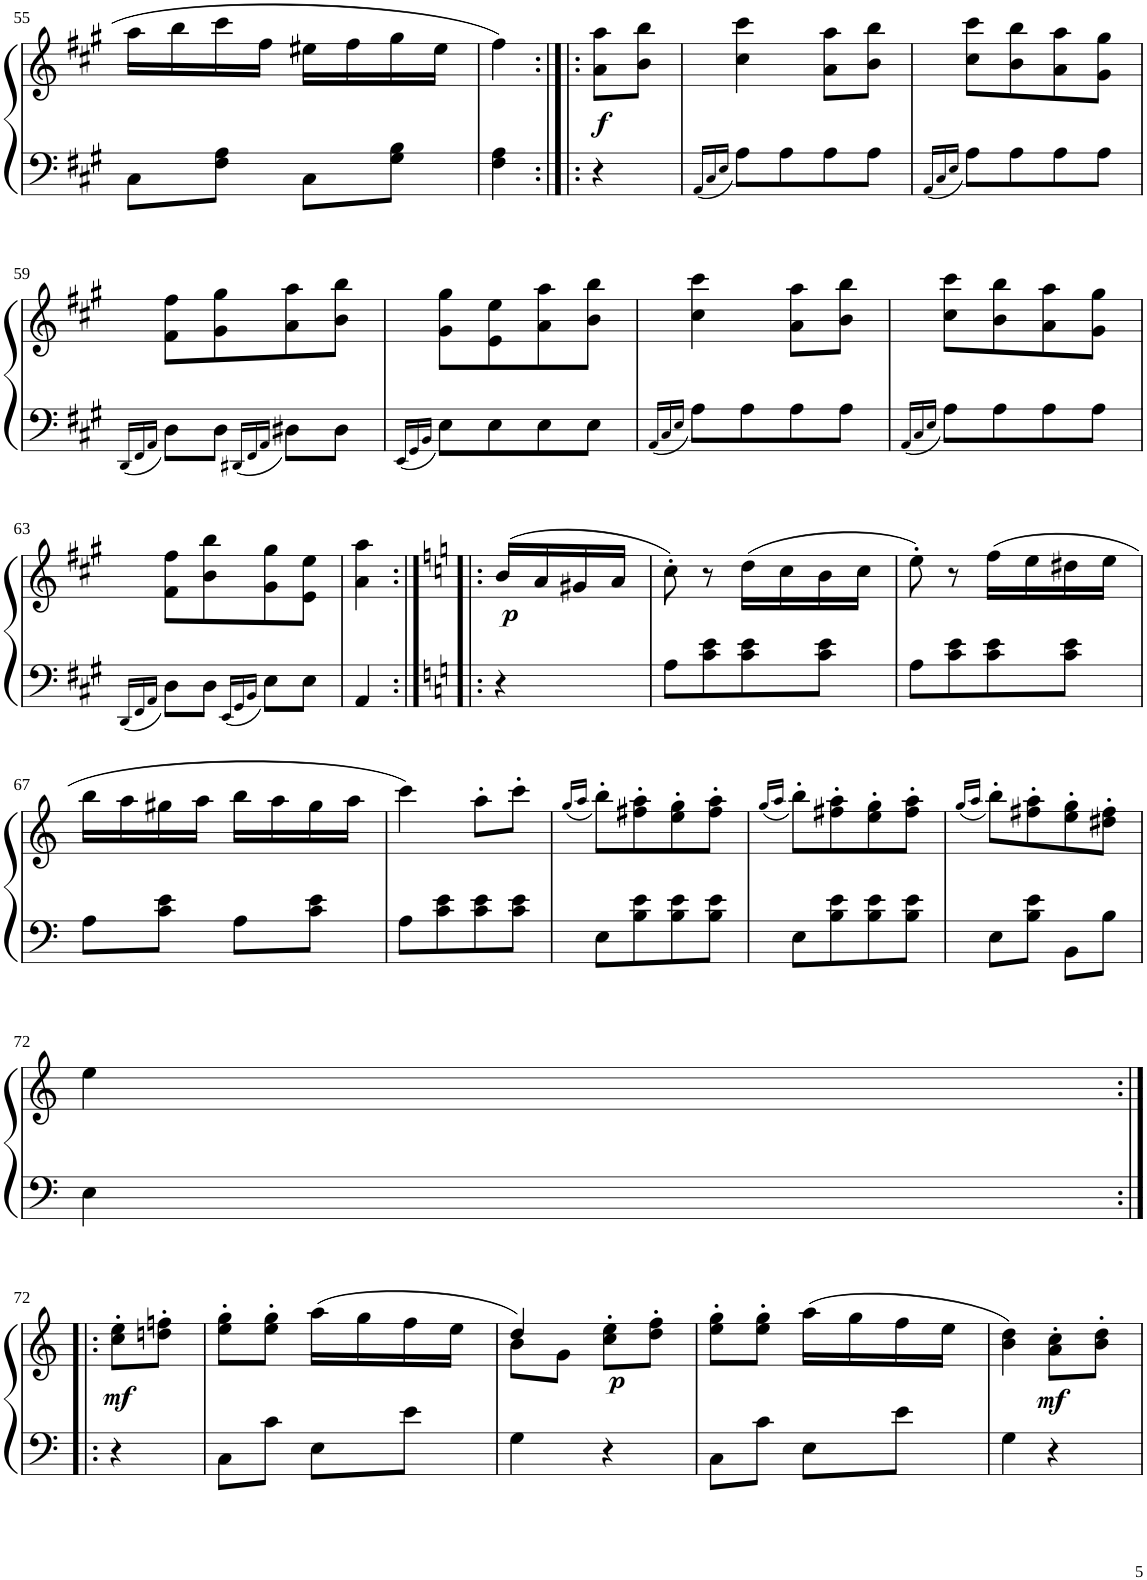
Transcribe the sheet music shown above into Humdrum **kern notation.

**kern	**kern	**dynam
*part1	*part1	*part1
*staff2	*staff1	*staff1/2
*I"Piano	*	*
*I'Pno	*	*
!!LO:PB:g=z
*clefF4	*clefG2	*
*k[f#c#g#]	*k[f#c#g#]	*
*M2/4	*M2/4	*
=55	=55	=55
8C#\L	16aa\LL	.
.	16bb\	.
8F#\ 8A\J	16ccc#\	.
.	16ff#\JJ	.
8C#\L	16ee#X\LL	.
.	16ff#\	.
8G#\ 8B\J	16gg#\	.
.	16ee#\JJ	.
=56	=56	=56
4F#\ 4A\	4ff#\	.
=56:|!|:	=56:|!|:	=56:|!|:
!	!	!LO:DY:b
4r	8a\ 8aa\L	f
.	8b\ 8bb\J	.
=57	=57	=57
16qAA/LL	.	.
16qC#/	.	.
16qE/JJ	.	.
8A\L	4cc#\ 4ccc#\	.
8A\	.	.
8A\	8a\ 8aa\L	.
8A\J	8b\ 8bb\J	.
=58	=58	=58
16qAA/LL	.	.
16qC#/	.	.
16qE/JJ	.	.
8A\L	8cc#\ 8ccc#\L	.
8A\	8b\ 8bb\	.
8A\	8a\ 8aa\	.
8A\J	8g#\ 8gg#\J	.
!!LO:LB:g=z
=59	=59	=59
16qDD/LL	.	.
16qFF#/	.	.
16qAA/JJ	.	.
8D\L	8f#\ 8ff#\L	.
8D\J	8g#\ 8gg#\	.
16qDD#X/LL	.	.
16qFF#/	.	.
16qAA/JJ	.	.
8D#X\L	8a\ 8aa\	.
8D#\J	8b\ 8bb\J	.
=60	=60	=60
16qEE/LL	.	.
16qGG#/	.	.
16qBB/JJ	.	.
8E\L	8g#\ 8gg#\L	.
8E\	8e\ 8ee\	.
8E\	8a\ 8aa\	.
8E\J	8b\ 8bb\J	.
=61	=61	=61
16qAA/LL	.	.
16qC#/	.	.
16qE/JJ	.	.
8A\L	4cc#\ 4ccc#\	.
8A\	.	.
8A\	8a\ 8aa\L	.
8A\J	8b\ 8bb\J	.
=62	=62	=62
16qAA/LL	.	.
16qC#/	.	.
16qE/JJ	.	.
8A\L	8cc#\ 8ccc#\L	.
8A\	8b\ 8bb\	.
8A\	8a\ 8aa\	.
8A\J	8g#\ 8gg#\J	.
!!LO:LB:g=z
=63	=63	=63
16qDD/LL	.	.
16qFF#/	.	.
16qAA/JJ	.	.
8D\L	8f#\ 8ff#\L	.
8D\J	8b\ 8bb\	.
16qEE/LL	.	.
16qGG#/	.	.
16qBB/JJ	.	.
8E\L	8g#\ 8gg#\	.
8E\J	8e\ 8ee\J	.
=64	=64	=64
4AA/	4a\ 4aa\	.
=64:|!|:	=64:|!|:	=64:|!|:
*k[]	*k[]	*
!	!	!LO:DY:b
4r	(16b/LL	p
.	16a/	.
.	16g#X/	.
.	16a/JJ	.
=65	=65	=65
8A\L	8cc'\)	.
8c\ 8e\	8r	.
8c\ 8e\	(16dd\LL	.
.	16cc\	.
8c\ 8e\J	16b\	.
.	16cc\JJ	.
=66	=66	=66
8A\L	8ee'\)	.
8c\ 8e\	8r	.
8c\ 8e\	(16ff\LL	.
.	16ee\	.
8c\ 8e\J	16dd#X\	.
.	16ee\JJ	.
!!LO:LB:g=z
=67	=67	=67
8A\L	16bb\LL	.
.	16aa\	.
8c\ 8e\J	16gg#X\	.
.	16aa\JJ	.
8A\L	16bb\LL	.
.	16aa\	.
8c\ 8e\J	16gg#\	.
.	16aa\JJ	.
=68	=68	=68
8A\L	4ccc\)	.
8c\ 8e\	.	.
8c\ 8e\	8aa'\L	.
8c\ 8e\J	8ccc'\J	.
=69	=69	=69
.	(16qgg/LL	.
.	16qaa/JJ	.
8E\L	8bb'\L)	.
8B\ 8e\	8ff#X\' 8aa\'	.
8B\ 8e\	8ee\' 8gg\'	.
8B\ 8e\J	8ff#\' 8aa\'J	.
=70	=70	=70
.	(16qgg/LL	.
.	16qaa/JJ	.
8E\L	8bb'\L)	.
8B\ 8e\	8ff#X\' 8aa\'	.
8B\ 8e\	8ee\' 8gg\'	.
8B\ 8e\J	8ff#\' 8aa\'J	.
=71	=71	=71
.	(16qgg/LL	.
.	16qaa/JJ	.
8E\L	8bb'\L)	.
8B\ 8e\J	8ff#X\' 8aa\'	.
8BB\L	8ee\' 8gg\'	.
8B\J	8dd#X\' 8ff#\'J	.
!!LO:LB:g=z
=72	=72	=72
4E\	4ee\	.
!!LO:LB:g=z
=72:|!|:	=72:|!|:	=72:|!|:
!	!	!LO:DY:b
4r	8cc\' 8ee\'L	mf
.	8ddn\' 8ffn\'J	.
=73	=73	=73
8C\L	8ee\' 8gg\'L	.
8c\J	8ee\' 8gg\'J	.
8E\L	(16aa\LL	.
.	16gg\	.
8e\J	16ff\	.
.	16ee\JJ	.
=74	=74	=74
*	*^	*
4G\	4dd/)	8b\L	.
.	.	8g\J	.
!	!	!	!LO:DY:b
4r	8cc\'> 8ee\'>L	4ryy	p
.	8dd\'> 8ff\'>J	.	.
*	*v	*v	*
=75	=75	=75
8C\L	8ee\' 8gg\'L	.
8c\J	8ee\' 8gg\'J	.
8E\L	(16aa\LL	.
.	16gg\	.
8e\J	16ff\	.
.	16ee\JJ	.
=76	=76	=76
4G\	4b\ 4dd\)	.
!	!	!LO:DY:b
4r	8a\' 8cc\'L	mf
.	8b\' 8dd\'J	.
=	=	=
*-	*-	*-
